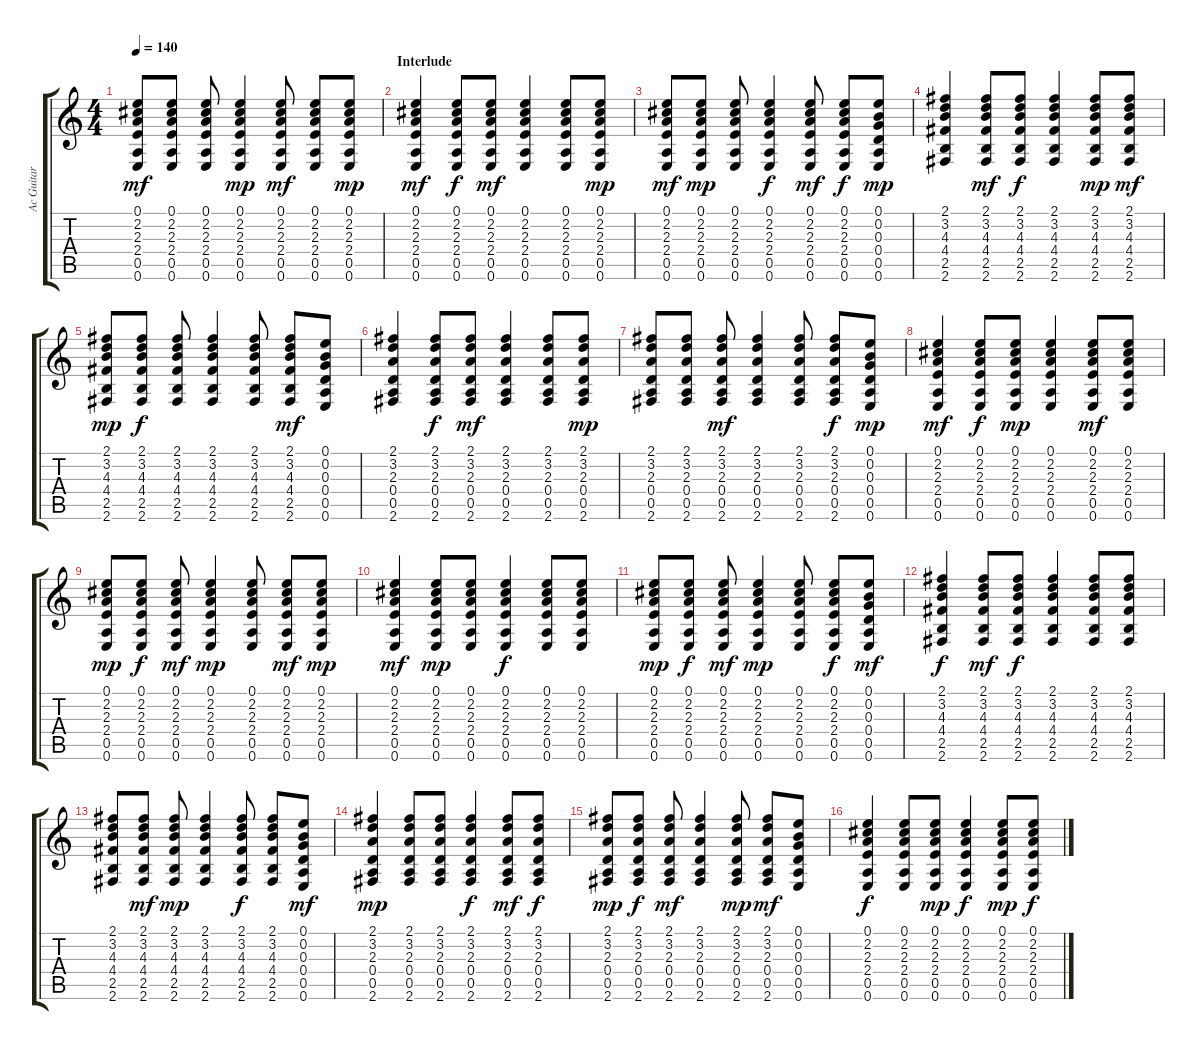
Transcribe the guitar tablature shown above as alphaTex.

\track ("Ac Guitar" "Ac Guitar") {instrument acousticguitarsteel}
\staff {score tabs}
\tuning (E4 B3 G3 D3 A2 E2) {hide}
\ts (4 4)
\tempo 140
\clef g2
\ks c
(0.1 2.2 2.3 2.4 0.5 0.6).8{dy mf} (0.1 2.2 2.3 2.4 0.5 0.6).8 (0.1 2.2 2.3 2.4 0.5 0.6).8 (0.1 2.2 2.3 2.4 0.5 0.6).4{dy mp} (0.1 2.2 2.3 2.4 0.5 0.6).8{dy mf} (0.1 2.2 2.3 2.4 0.5 0.6).8 (0.1 2.2 2.3 2.4 0.5 0.6).8{dy mp} |
\section ("" "Interlude")
(0.1 2.2 2.3 2.4 0.5 0.6).4{dy mf} (0.1 2.2 2.3 2.4 0.5 0.6).8{dy f} (0.1 2.2 2.3 2.4 0.5 0.6).8{dy mf} (0.1 2.2 2.3 2.4 0.5 0.6).4 (0.1 2.2 2.3 2.4 0.5 0.6).8 (0.1 2.2 2.3 2.4 0.5 0.6).8{dy mp} |
(0.1 2.2 2.3 2.4 0.5 0.6).8{dy mf} (0.1 2.2 2.3 2.4 0.5 0.6).8{dy mp} (0.1 2.2 2.3 2.4 0.5 0.6).8 (0.1 2.2 2.3 2.4 0.5 0.6).4{dy f} (0.1 2.2 2.3 2.4 0.5 0.6).8{dy mf} (0.1 2.2 2.3 2.4 0.5 0.6).8{dy f} (0.1 0.2 0.3 0.4 0.5 0.6).8{dy mp} |
(2.1 3.2 4.3 4.4 2.5 2.6).4 (2.1 3.2 4.3 4.4 2.5 2.6).8{dy mf} (2.1 3.2 4.3 4.4 2.5 2.6).8{dy f} (2.1 3.2 4.3 4.4 2.5 2.6).4 (2.1 3.2 4.3 4.4 2.5 2.6).8{dy mp} (2.1 3.2 4.3 4.4 2.5 2.6).8{dy mf} |
(2.1 3.2 4.3 4.4 2.5 2.6).8{dy mp} (2.1 3.2 4.3 4.4 2.5 2.6).8{dy f} (2.1 3.2 4.3 4.4 2.5 2.6).8 (2.1 3.2 4.3 4.4 2.5 2.6).4 (2.1 3.2 4.3 4.4 2.5 2.6).8 (2.1 3.2 4.3 4.4 2.5 2.6).8{dy mf} (0.1 0.2 0.3 0.4 0.5 0.6).8 |
(2.1 3.2 2.3 0.4 0.5 2.6).4 (2.1 3.2 2.3 0.4 0.5 2.6).8{dy f} (2.1 3.2 2.3 0.4 0.5 2.6).8{dy mf} (2.1 3.2 2.3 0.4 0.5 2.6).4 (2.1 3.2 2.3 0.4 0.5 2.6).8 (2.1 3.2 2.3 0.4 0.5 2.6).8{dy mp} |
(2.1 3.2 2.3 0.4 0.5 2.6).8 (2.1 3.2 2.3 0.4 0.5 2.6).8 (2.1 3.2 2.3 0.4 0.5 2.6).8{dy mf} (2.1 3.2 2.3 0.4 0.5 2.6).4 (2.1 3.2 2.3 0.4 0.5 2.6).8 (2.1 3.2 2.3 0.4 0.5 2.6).8{dy f} (0.1 0.2 0.3 0.4 0.5 0.6).8{dy mp} |
(0.1 2.2 2.3 2.4 0.5 0.6).4{dy mf} (0.1 2.2 2.3 2.4 0.5 0.6).8{dy f} (0.1 2.2 2.3 2.4 0.5 0.6).8{dy mp} (0.1 2.2 2.3 2.4 0.5 0.6).4 (0.1 2.2 2.3 2.4 0.5 0.6).8{dy mf} (0.1 2.2 2.3 2.4 0.5 0.6).8 |
(0.1 2.2 2.3 2.4 0.5 0.6).8{dy mp} (0.1 2.2 2.3 2.4 0.5 0.6).8{dy f} (0.1 2.2 2.3 2.4 0.5 0.6).8{dy mf} (0.1 2.2 2.3 2.4 0.5 0.6).4{dy mp} (0.1 2.2 2.3 2.4 0.5 0.6).8 (0.1 2.2 2.3 2.4 0.5 0.6).8{dy mf} (0.1 2.2 2.3 2.4 0.5 0.6).8{dy mp} |
(0.1 2.2 2.3 2.4 0.5 0.6).4{dy mf} (0.1 2.2 2.3 2.4 0.5 0.6).8{dy mp} (0.1 2.2 2.3 2.4 0.5 0.6).8 (0.1 2.2 2.3 2.4 0.5 0.6).4{dy f} (0.1 2.2 2.3 2.4 0.5 0.6).8 (0.1 2.2 2.3 2.4 0.5 0.6).8 |
(0.1 2.2 2.3 2.4 0.5 0.6).8{dy mp} (0.1 2.2 2.3 2.4 0.5 0.6).8{dy f} (0.1 2.2 2.3 2.4 0.5 0.6).8{dy mf} (0.1 2.2 2.3 2.4 0.5 0.6).4{dy mp} (0.1 2.2 2.3 2.4 0.5 0.6).8 (0.1 2.2 2.3 2.4 0.5 0.6).8{dy f} (0.1 0.2 0.3 0.4 0.5 0.6).8{dy mf} |
(2.1 3.2 4.3 4.4 2.5 2.6).4{dy f} (2.1 3.2 4.3 4.4 2.5 2.6).8{dy mf} (2.1 3.2 4.3 4.4 2.5 2.6).8{dy f} (2.1 3.2 4.3 4.4 2.5 2.6).4 (2.1 3.2 4.3 4.4 2.5 2.6).8 (2.1 3.2 4.3 4.4 2.5 2.6).8 |
(2.1 3.2 4.3 4.4 2.5 2.6).8 (2.1 3.2 4.3 4.4 2.5 2.6).8{dy mf} (2.1 3.2 4.3 4.4 2.5 2.6).8{dy mp} (2.1 3.2 4.3 4.4 2.5 2.6).4 (2.1 3.2 4.3 4.4 2.5 2.6).8{dy f} (2.1 3.2 4.3 4.4 2.5 2.6).8 (0.1 0.2 0.3 0.4 0.5 0.6).8{dy mf} |
(2.1 3.2 2.3 0.4 0.5 2.6).4{dy mp} (2.1 3.2 2.3 0.4 0.5 2.6).8 (2.1 3.2 2.3 0.4 0.5 2.6).8 (2.1 3.2 2.3 0.4 0.5 2.6).4{dy f} (2.1 3.2 2.3 0.4 0.5 2.6).8{dy mf} (2.1 3.2 2.3 0.4 0.5 2.6).8{dy f} |
(2.1 3.2 2.3 0.4 0.5 2.6).8{dy mp} (2.1 3.2 2.3 0.4 0.5 2.6).8{dy f} (2.1 3.2 2.3 0.4 0.5 2.6).8{dy mf} (2.1 3.2 2.3 0.4 0.5 2.6).4 (2.1 3.2 2.3 0.4 0.5 2.6).8{dy mp} (2.1 3.2 2.3 0.4 0.5 2.6).8{dy mf} (0.1 0.2 0.3 0.4 0.5 0.6).8 |
(0.1 2.2 2.3 2.4 0.5 0.6).4{dy f} (0.1 2.2 2.3 2.4 0.5 0.6).8 (0.1 2.2 2.3 2.4 0.5 0.6).8{dy mp} (0.1 2.2 2.3 2.4 0.5 0.6).4{dy f} (0.1 2.2 2.3 2.4 0.5 0.6).8{dy mp} (0.1 2.2 2.3 2.4 0.5 0.6).8{dy f}
